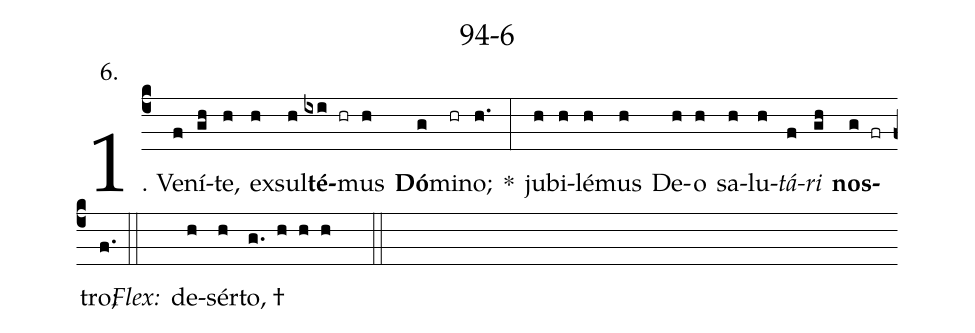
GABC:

name: 94-6;
annotation: 6.;
%%
(c4)1. Ve(f)ní(gh)te,(h) ex(h)sul(h)<b>té</b>(ixi hr)mus(h) <b>Dó</b>(g)mi(hr)no;(h.) *(:) ju(h)bi(h)lé(h)mus(h) De(h)o(h) sa(h)lu(h)<i>tá</i>(f)<i>ri</i>(gh) <b>nos</b>(g fr)tro;(f.) (::)
<i>Flex:</i>()  de(h)sér(h)to, †(g. h h h  ::)
